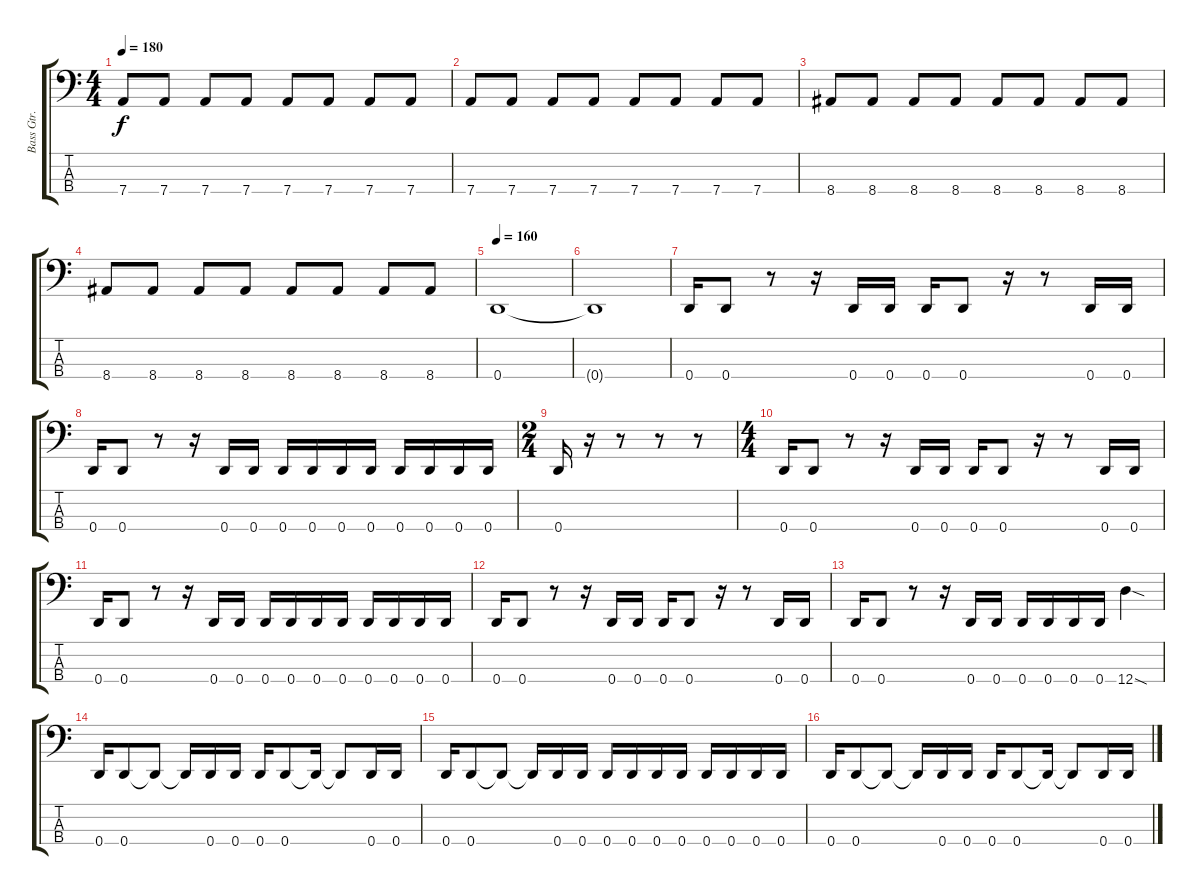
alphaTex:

\track ("Bass Gtr." "Bass Gtr.") {instrument electricbasspick}
\staff {score tabs}
\tuning (G2 D2 A1 D1) {hide}
\ts (4 4)
\tempo 180
\clef f4
\ks c
7.4.8{dy f} 7.4.8 7.4.8 7.4.8 7.4.8 7.4.8 7.4.8 7.4.8 |
7.4.8 7.4.8 7.4.8 7.4.8 7.4.8 7.4.8 7.4.8 7.4.8 |
8.4.8 8.4.8 8.4.8 8.4.8 8.4.8 8.4.8 8.4.8 8.4.8 |
8.4.8 8.4.8 8.4.8 8.4.8 8.4.8 8.4.8 8.4.8 8.4.8 |
\tempo 160
0.4.1 |
0.4{t}.1 |
0.4.16 0.4.8 r.8 r.16 0.4.16 0.4.16 0.4.16 0.4.8 r.16 r.8 0.4.16 0.4.16 |
0.4.16 0.4.8 r.8 r.16 0.4.16 0.4.16 0.4.16 0.4.16 0.4.16 0.4.16 0.4.16 0.4.16 0.4.16 0.4.16 |
\ts (2 4)
0.4.16 r.16 r.8 r.8 r.8 |
\ts (4 4)
0.4.16 0.4.8 r.8 r.16 0.4.16 0.4.16 0.4.16 0.4.8 r.16 r.8 0.4.16 0.4.16 |
0.4.16 0.4.8 r.8 r.16 0.4.16 0.4.16 0.4.16 0.4.16 0.4.16 0.4.16 0.4.16 0.4.16 0.4.16 0.4.16 |
0.4.16 0.4.8 r.8 r.16 0.4.16 0.4.16 0.4.16 0.4.8 r.16 r.8 0.4.16 0.4.16 |
0.4.16 0.4.8 r.8 r.16 0.4.16 0.4.16 0.4.16 0.4.16 0.4.16 0.4.16 12.4{sod}.4 |
0.4.16 0.4.8 0.4{t}.8 0.4{t}.16 0.4.16 0.4.16 0.4.16 0.4.8 0.4{t}.16 0.4{t}.8 0.4.16 0.4.16 |
0.4.16 0.4.8 0.4{t}.8 0.4{t}.16 0.4.16 0.4.16 0.4.16 0.4.16 0.4.16 0.4.16 0.4.16 0.4.16 0.4.16 0.4.16 |
0.4.16 0.4.8 0.4{t}.8 0.4{t}.16 0.4.16 0.4.16 0.4.16 0.4.8 0.4{t}.16 0.4{t}.8 0.4.16 0.4.16
